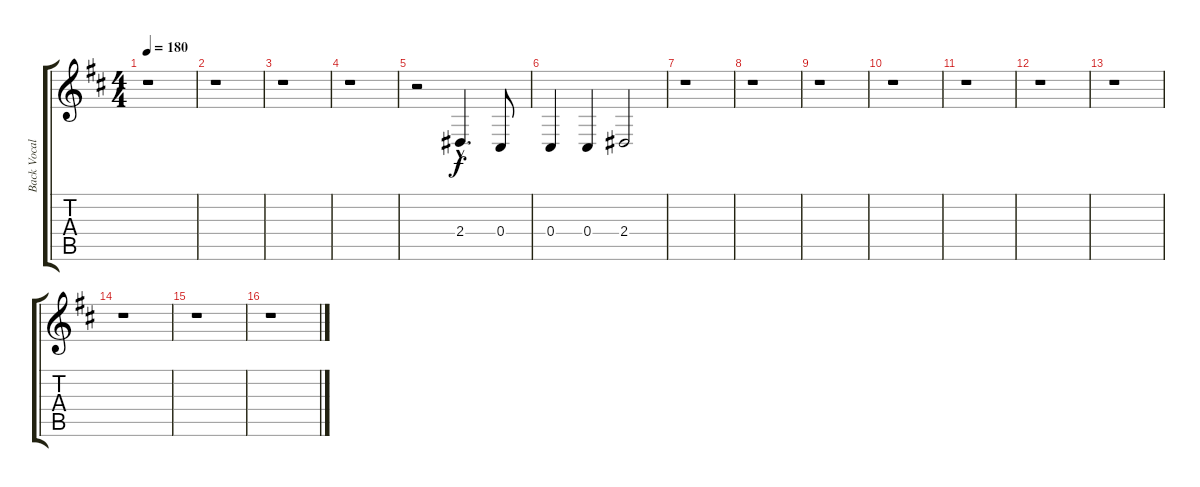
\track ("Back Vocal" "Back Vocal") {instrument lead8bassandlead}
\staff {score tabs}
\tuning (Eb4 Bb3 Gb3 Db3 Ab2 Eb2) {hide}
\ts (4 4)
\tempo 180
\clef g2
\ks bminor
r.1{dy f} |
r.1 |
r.1 |
r.1 |
r.2 2.4{hac}.4{d} 0.4.8 |
0.4.4 0.4.4 2.4.2 |
r.1 |
r.1 |
r.1 |
r.1 |
r.1 |
r.1 |
r.1 |
r.1 |
r.1 |
r.1
